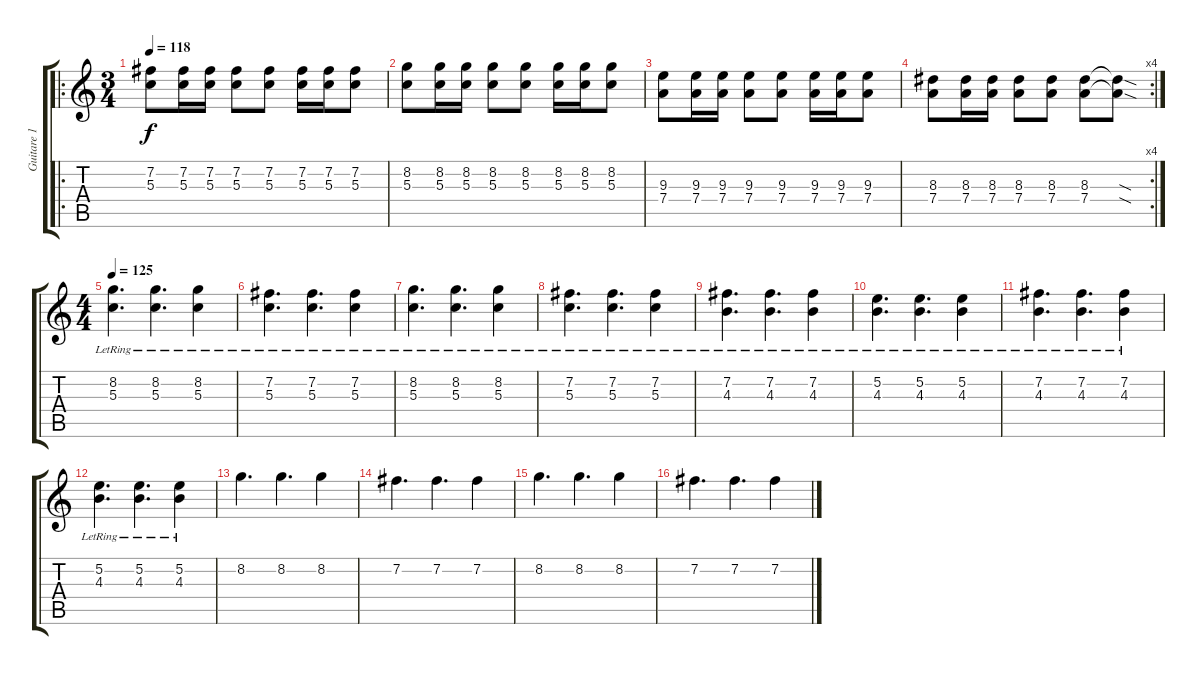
\track ("Guitare 1" "Guitare 1") {instrument distortionguitar}
\staff {score tabs}
\tuning (E4 B3 G3 D3 A2 E2) {hide}
\ro
\ts (3 4)
\tempo 118
\clef g2
\ks c
(7.2 5.3).8{dy f} (7.2 5.3).16 (7.2 5.3).16 (7.2 5.3).8 (7.2 5.3).8 (7.2 5.3).16 (7.2 5.3).16 (7.2 5.3).8 |
(8.2 5.3).8 (8.2 5.3).16 (8.2 5.3).16 (8.2 5.3).8 (8.2 5.3).8 (8.2 5.3).16 (8.2 5.3).16 (8.2 5.3).8 |
(9.3 7.4).8 (9.3 7.4).16 (9.3 7.4).16 (9.3 7.4).8 (9.3 7.4).8 (9.3 7.4).16 (9.3 7.4).16 (9.3 7.4).8 |
\rc 4
(8.3 7.4).8 (8.3 7.4).16 (8.3 7.4).16 (8.3 7.4).8 (8.3 7.4).8 (8.3 7.4).8 (8.3{sod t} 7.4{sod t}).8 |
\ts (4 4)
\tempo 125
(8.2{lr} 5.3{lr}).4{d} (8.2{lr} 5.3).4{d} (8.2{lr} 5.3).4 |
(7.2{lr} 5.3{lr}).4{d} (7.2{lr} 5.3).4{d} (7.2{lr} 5.3).4 |
(8.2{lr} 5.3{lr}).4{d} (8.2{lr} 5.3).4{d} (8.2{lr} 5.3).4 |
(7.2{lr} 5.3{lr}).4{d} (7.2{lr} 5.3).4{d} (7.2{lr} 5.3).4 |
(7.2{lr} 4.3{lr}).4{d} (7.2{lr} 4.3).4{d} (7.2{lr} 4.3).4 |
(5.2{lr} 4.3{lr}).4{d} (5.2{lr} 4.3).4{d} (5.2{lr} 4.3).4 |
(7.2{lr} 4.3{lr}).4{d} (7.2{lr} 4.3).4{d} (7.2{lr} 4.3).4 |
(5.2{lr} 4.3{lr}).4{d} (5.2{lr} 4.3).4{d} (5.2{lr} 4.3).4 |
8.2.4{d} 8.2.4{d} 8.2.4 |
7.2.4{d} 7.2.4{d} 7.2.4 |
8.2.4{d} 8.2.4{d} 8.2.4 |
7.2.4{d} 7.2.4{d} 7.2.4
